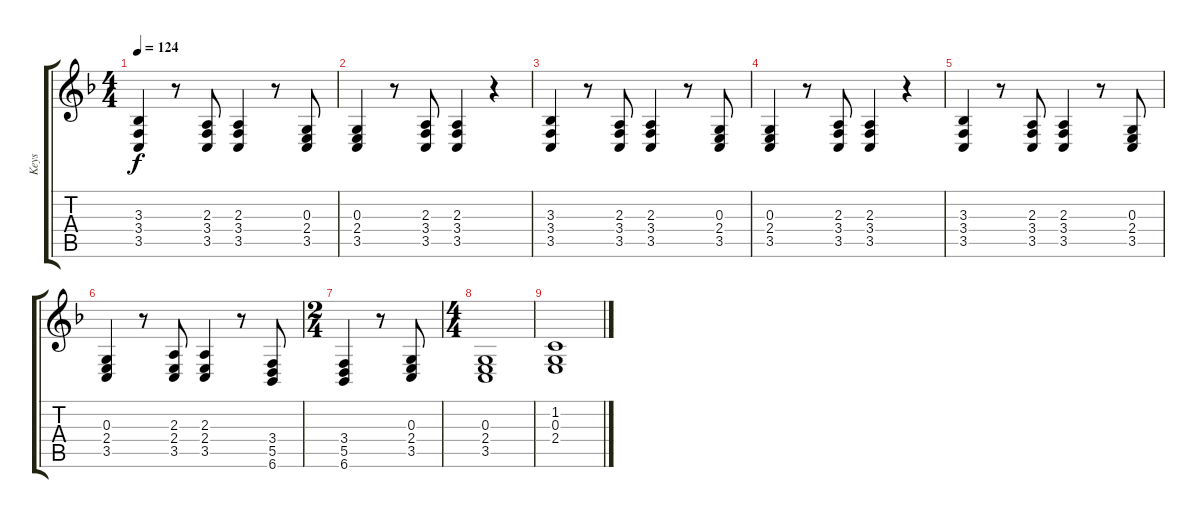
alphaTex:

\track ("Keys" "Keys") {instrument churchorgan}
\staff {score tabs}
\tuning (E4 B3 G3 D3 A2 E2) {hide}
\ts (4 4)
\tempo 124
\clef g2
\ks dminor
(3.3 3.4 3.5).4{dy f} r.8 (2.3 3.4 3.5).8 (2.3 3.4 3.5).4 r.8 (0.3 2.4 3.5).8 |
(0.3 2.4 3.5).4{volume 7} r.8 (2.3 3.4 3.5).8 (2.3 3.4 3.5).4 r.4 |
(3.3 3.4 3.5).4 r.8 (2.3 3.4 3.5).8 (2.3 3.4 3.5).4 r.8 (0.3 2.4 3.5).8 |
(0.3 2.4 3.5).4 r.8 (2.3 3.4 3.5).8 (2.3 3.4 3.5).4 r.4 |
(3.3 3.4 3.5).4 r.8 (2.3 3.4 3.5).8 (2.3 3.4 3.5).4 r.8 (0.3 2.4 3.5).8 |
(0.3 2.4 3.5).4{volume 0} r.8 (2.3 2.4 3.5).8 (2.3 2.4 3.5).4 r.8 (3.4 5.5 6.6).8 |
\ts (2 4)
(3.4 5.5 6.6).4 r.8 (0.3 2.4 3.5).8 |
\ts (4 4)
(0.3 2.4 3.5).1 |
(1.2 0.3 2.4).1
